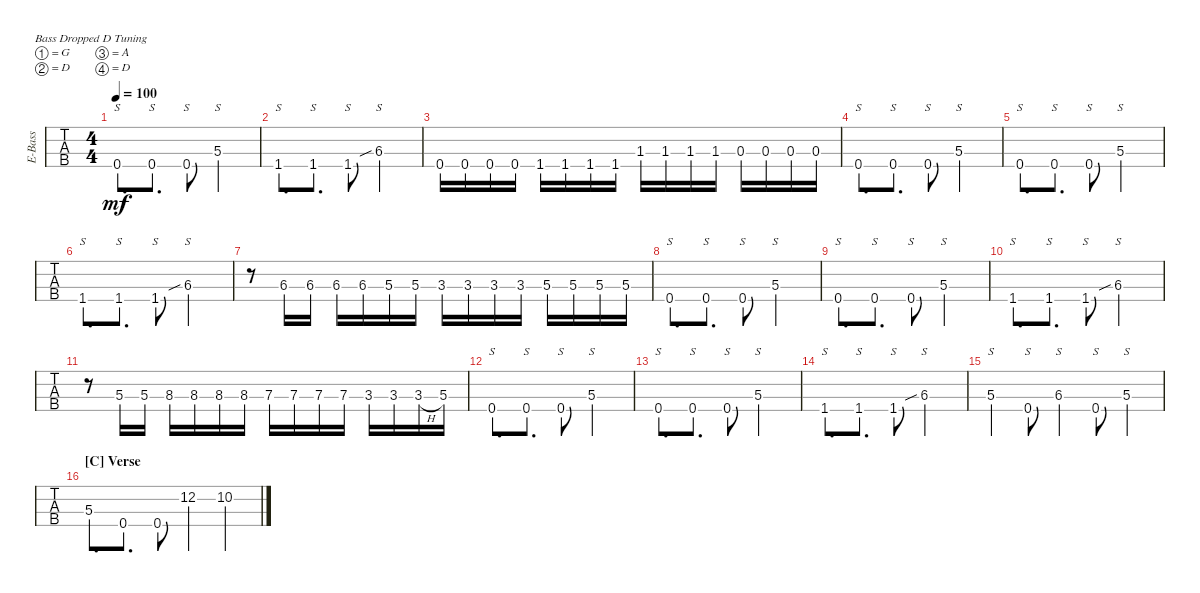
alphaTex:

\defaultSystemsLayout 4
\bracketExtendMode groupsimilarinstruments
\multiBarRest
\otherSystemsTrackNameOrientation horizontal
\track ("Cole Train" "E-Bass") {instrument electricbassfinger}
\staff {tabs}
\tuning (G2 D2 A1 D1)
\ts (4 4)
\tempo 100
\clef f4
\ks c
0.4.8{s d dy mf} 0.4.8{s d} 0.4.8{s} 5.3.2{s} |
1.4{acc #}.8{s d} 1.4{acc #}.8{s d} 1.4{acc #}.8{s} 6.3{sib acc #}.2{s} |
0.4.16 0.4.16 0.4.16 0.4.16 1.4{acc #}.16 1.4{acc #}.16 1.4{acc #}.16 1.4{acc #}.16 1.3{acc #}.16 1.3{acc #}.16 1.3{acc #}.16 1.3{acc #}.16 0.3.16 0.3.16 0.3.16 0.3.16 |
0.4.8{s d} 0.4.8{s d} 0.4.8{s} 5.3.2{s} |
0.4.8{s d} 0.4.8{s d} 0.4.8{s} 5.3.2{s} |
1.4{acc #}.8{s d} 1.4{acc #}.8{s d} 1.4{acc #}.8{s} 6.3{sib acc #}.2{s} |
r.8 6.3{acc #}.16 6.3{acc #}.16 6.3{acc #}.16 6.3{acc #}.16 5.3.16 5.3.16 3.3.16 3.3.16 3.3.16 3.3.16 5.3.16 5.3.16 5.3.16 5.3.16 |
0.4.8{s d} 0.4.8{s d} 0.4.8{s} 5.3.2{s} |
0.4.8{s d} 0.4.8{s d} 0.4.8{s} 5.3.2{s} |
1.4{acc #}.8{s d} 1.4{acc #}.8{s d} 1.4{acc #}.8{s} 6.3{sib acc #}.2{s} |
r.8 5.3.16 5.3.16 8.3.16 8.3.16 8.3.16 8.3.16 7.3.16 7.3.16 7.3.16 7.3.16 3.3.16 3.3.16 3.3{h}.16 5.3.16 |
0.4.8{s d} 0.4.8{s d} 0.4.8{s} 5.3.2{s} |
0.4.8{s d} 0.4.8{s d} 0.4.8{s} 5.3.2{s} |
1.4{acc #}.8{s d} 1.4{acc #}.8{s d} 1.4{acc #}.8{s} 6.3{sib acc #}.2{s} |
5.3.4{s} 0.4.8{s} 6.3{acc #}.4{s} 0.4.8{s} 5.3.4{s} |
\section ("C" "Verse")
5.3.8{d} 0.4.8{d} 0.4.8 12.2.4 10.2.4
